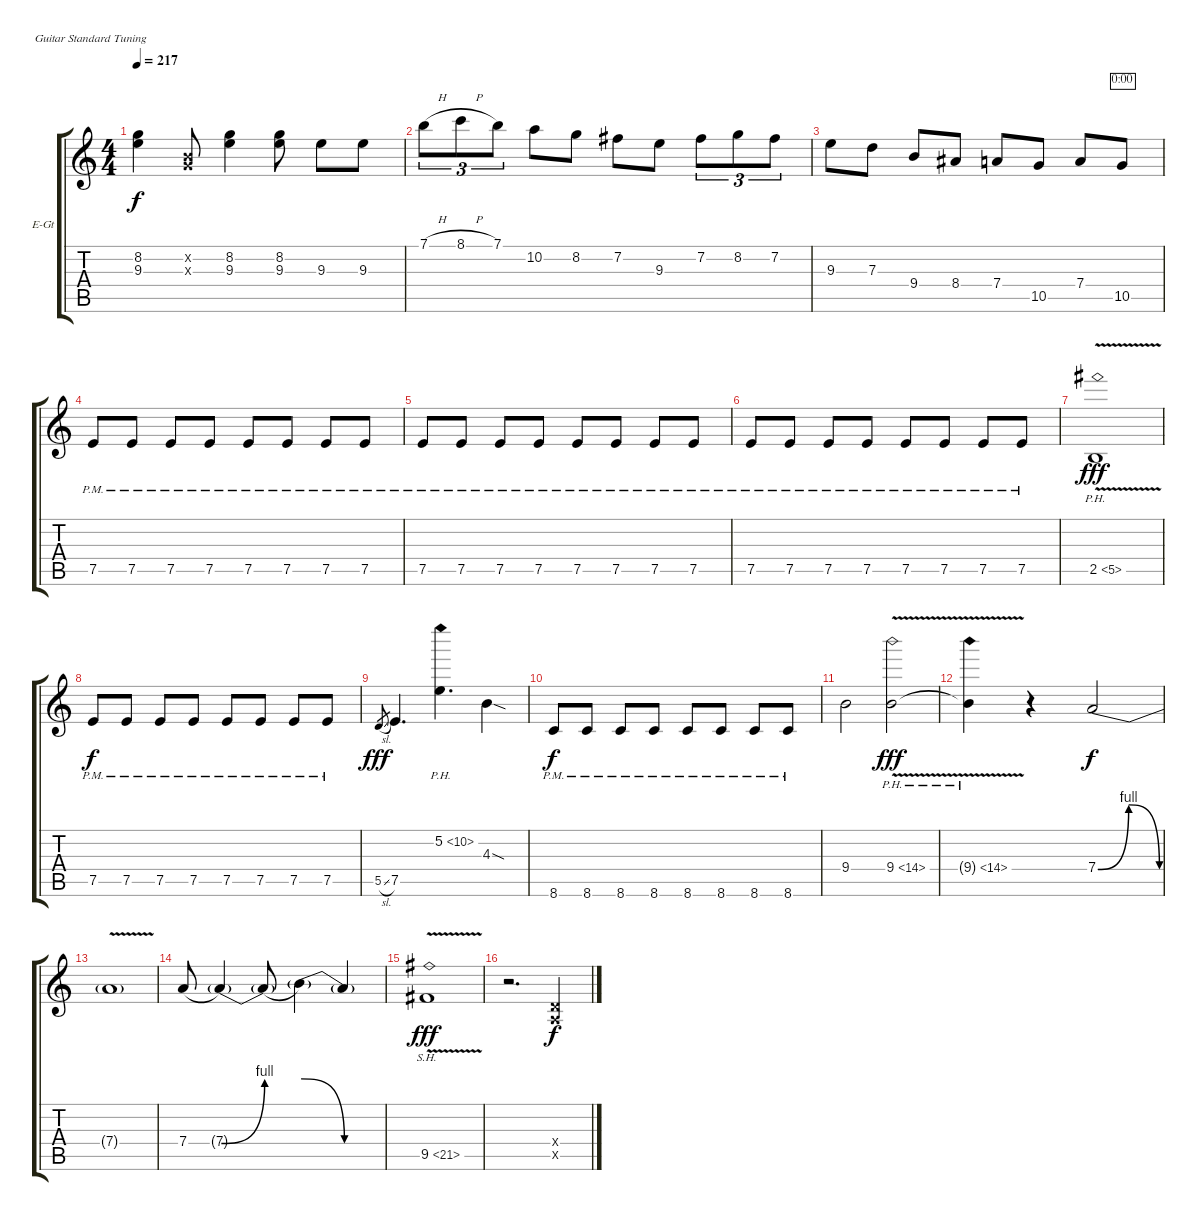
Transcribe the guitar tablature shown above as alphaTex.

\bracketExtendMode groupsimilarinstruments
\firstSystemTrackNameOrientation horizontal
\otherSystemsTrackNameOrientation horizontal
\track ("Lead Guitar 1" "E-Gt") {instrument distortionguitar}
\staff {score tabs}
\tuning (E4 B3 G3 D3 A2 E2)
\ts (4 4)
\tempo 217
\clef g2
\ks c
(9.3 8.2).4{dy f} (0.2{x} 0.3{x}).8 (9.3 8.2).4 (9.3 8.2).8 9.3.8 9.3.8 |
7.1{h}.8{tu (3 2)} 8.1{h}.8{tu (3 2)} 7.1.8{tu (3 2)} 10.2.8 8.2.8 7.2.8 9.3.8 7.2.8{tu (3 2)} 8.2.8{tu (3 2)} 7.2.8{tu (3 2)} |
9.3.8 7.3.8 9.4.8 8.4.8 7.4.8 10.5.8 7.4.8 10.5.8{timer} |
7.5{pm}.8 7.5{pm}.8 7.5{pm}.8 7.5{pm}.8 7.5{pm}.8 7.5{pm}.8 7.5{pm}.8 7.5{pm}.8 |
7.5{pm}.8 7.5{pm}.8 7.5{pm}.8 7.5{pm}.8 7.5{pm}.8 7.5{pm}.8 7.5{pm}.8 7.5{pm}.8 |
7.5{pm}.8 7.5{pm}.8 7.5{pm}.8 7.5{pm}.8 7.5{pm}.8 7.5{pm}.8 7.5{pm}.8 7.5{pm}.8 |
2.5{ph 3 v}.1{dy fff} |
7.5{pm}.8{dy f} 7.5{pm}.8 7.5{pm}.8 7.5{pm}.8 7.5{pm}.8 7.5{pm}.8 7.5{pm}.8 7.5{pm}.8 |
5.5{sl}.8{gr dy fff} 7.5.4{d} 5.2{ph 5}.4{d} 4.3{sod}.4 |
8.6{pm}.8{dy f} 8.6{pm}.8 8.6{pm}.8 8.6{pm}.8 8.6{pm}.8 8.6{pm}.8 8.6{pm}.8 8.6{pm}.8 |
9.4.2 9.4{ph 5 v}.2{dy fff} |
9.4{ph 5 v t}.4 r.4 7.4{be (bendrelease 0 0 10.2 4 31.2 4 48 0)}.2{dy f} |
7.4{v t}.1 |
7.4{be (hold 0 0 60 0)}.8 7.4{be (bend 0 0 60 4) t}.4 7.4{be (hold 0 0 60 0) t}.8 7.4{be (release 0 4 59.4 0) t}.4 7.4{be (hold 0 0 60 0) t}.4 |
9.5{sh 12 v}.1{dy fff} |
r.2{d} (0.5{x} 0.4{x}).4{dy f}
